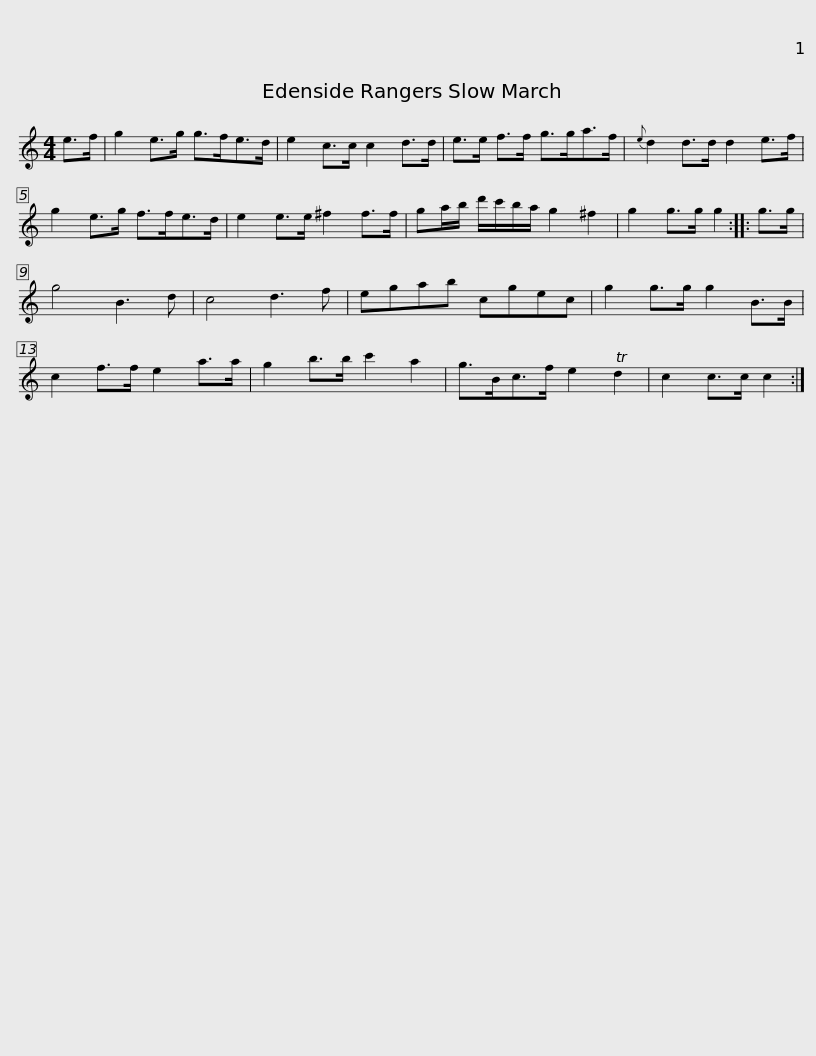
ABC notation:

X:1
L:1/8
M:4/4
I:linebreak $
K:C
V:1 treble
V:1
 e>f | g2 e>g g>fe>d | e2 c>c c2 d>d | e>e f>f g>ga>f |{e} d2 d>d d2 e>f | %5
 g2 e>g f>fe>d |$ e2 e>e ^f2 f>f | ga/b/ d'/c'/b/a/ g2 ^f2 | g2 g>g g2 :: g>g | %10
 g4 B3 d | c4 d3 f | egab cgec |$ g2 g>g g2 B>B | c2 f>f e2 a>a | %15
 g2 b>b c'2 a2 | g>Bc>f e2 Td2 | c2 c>c c2 :| %18
